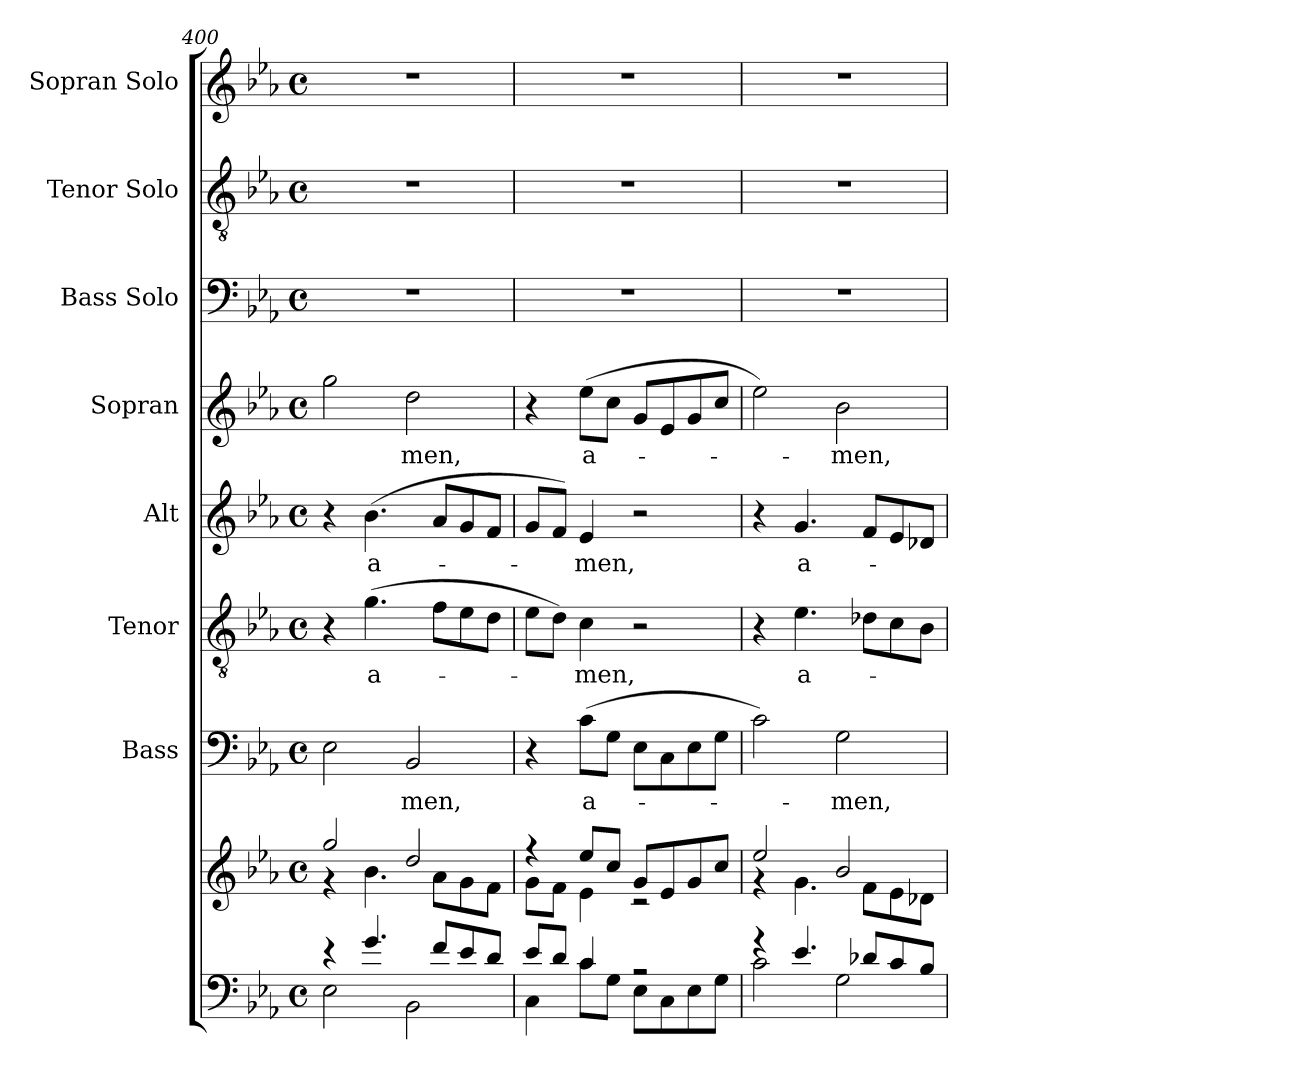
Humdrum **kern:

**kern	**kern	**kern	**text	**kern	**text	**kern	**text	**kern	**text	**kern	**kern	**kern
*part8	*part8	*part7	*part7	*part6	*part6	*part5	*part5	*part4	*part4	*part3	*part2	*part1
*staff9	*staff8	*staff7	*staff7	*staff6	*staff6	*staff5	*staff5	*staff4	*staff4	*staff3	*staff2	*staff1
*	*	*I"Bass	*	*I"Tenor	*	*I"Alt	*	*I"Sopran	*	*I"Bass Solo	*I"Tenor Solo	*I"Sopran Solo
*	*	*I'B.	*	*I'T.	*	*I'A.	*	*I'S.	*	*I'B. Solo	*I'T. Solo	*I'S. Solo
*clefF4	*clefG2	*clefF4	*	*clefGv2	*	*clefG2	*	*clefG2	*	*clefF4	*clefGv2	*clefG2
*k[b-e-a-]	*k[b-e-a-]	*k[b-e-a-]	*	*k[b-e-a-]	*	*k[b-e-a-]	*	*k[b-e-a-]	*	*k[b-e-a-]	*k[b-e-a-]	*k[b-e-a-]
*E-:	*E-:	*E-:	*	*E-:	*	*E-:	*	*E-:	*	*E-:	*E-:	*E-:
*M4/4	*M4/4	*M4/4	*	*M4/4	*	*M4/4	*	*M4/4	*	*M4/4	*M4/4	*M4/4
*met(c)	*met(c)	*met(c)	*	*met(c)	*	*met(c)	*	*met(c)	*	*met(c)	*met(c)	*met(c)
=400	=400	=400	=400	=400	=400	=400	=400	=400	=400	=400	=400	=400
*^	*^	*	*	*	*	*	*	*	*	*	*	*
4re	2E-\	2gg/	4rg	2E-\	.	4r	.	4r	.	2gg\	.	1r	1r	1r
!	!	!	!	!	!	!	!LO:LY:b	!	!LO:LY:b	!	!	!	!	!
4.g/	.	.	4.b-\	.	.	(>4.g\	a-	(>4.b-\	a-	.	.	.	.	.
!	!	!	!	!	!LO:LY:b	!	!	!	!	!	!LO:LY:b	!	!	!
.	2BB-\	2dd/	.	2BB-/	-men,	.	.	.	.	2dd\	-men,	.	.	.
8f/L	.	.	8a-\L	.	.	8f\L	.	8a-/L	.	.	.	.	.	.
8e-/	.	.	8g\	.	.	8e-\	.	8g/	.	.	.	.	.	.
8d/J	.	.	8f\J	.	.	8d\J	.	8f/J	.	.	.	.	.	.
=401	=401	=401	=401	=401	=401	=401	=401	=401	=401	=401	=401	=401	=401	=401
8e-/L	4C\	4rff	8g\L	4r	.	8e-\L	.	8g/L	.	4r	.	1r	1r	1r
8d/J	.	.	8f\J	.	.	8d\J)	.	8f/J)	.	.	.	.	.	.
!	!	!	!	!	!LO:LY:b	!	!LO:LY:b	!	!LO:LY:b	!	!LO:LY:b	!	!	!
4c/	8c\L	8ee-/L	4e-\	(>8c\L	a-	4c\	-men,	4e-/	-men,	(>8ee-\L	a-	.	.	.
.	8G\J	8cc/J	.	8G\J	.	.	.	.	.	8cc\J	.	.	.	.
2rA	8E-\L	8g/L	2rc	8E-\L	.	2r	.	2r	.	8g/L	.	.	.	.
.	8C\	8e-/	.	8C\	.	.	.	.	.	8e-/	.	.	.	.
.	8E-\	8g/	.	8E-\	.	.	.	.	.	8g/	.	.	.	.
.	8G\J	8cc/J	.	8G\J	.	.	.	.	.	8cc/J	.	.	.	.
=402	=402	=402	=402	=402	=402	=402	=402	=402	=402	=402	=402	=402	=402	=402
4rg	2c\	2ee-/	4rf	2c\)	.	4r	.	4r	.	2ee-\)	.	1r	1r	1r
!	!	!	!	!	!	!	!LO:LY:b	!	!LO:LY:b	!	!	!	!	!
4.e-/	.	.	4.g\	.	.	4.e-\	a-	4.g/	a-	.	.	.	.	.
!	!	!	!	!	!LO:LY:b	!	!	!	!	!	!LO:LY:b	!	!	!
.	2G\	2b-/	.	2G\	-men,	.	.	.	.	2b-\	-men,	.	.	.
8d-X/L	.	.	8f\L	.	.	8d-X\L	.	8f/L	.	.	.	.	.	.
8c/	.	.	8e-\	.	.	8c\	.	8e-/	.	.	.	.	.	.
8B-/J	.	.	8d-X\J	.	.	8B-\J	.	8d-X/J	.	.	.	.	.	.
*v	*v	*	*	*	*	*	*	*	*	*	*	*	*	*
*	*v	*v	*	*	*	*	*	*	*	*	*	*	*
=	=	=	=	=	=	=	=	=	=	=	=	=
*-	*-	*-	*-	*-	*-	*-	*-	*-	*-	*-	*-	*-
